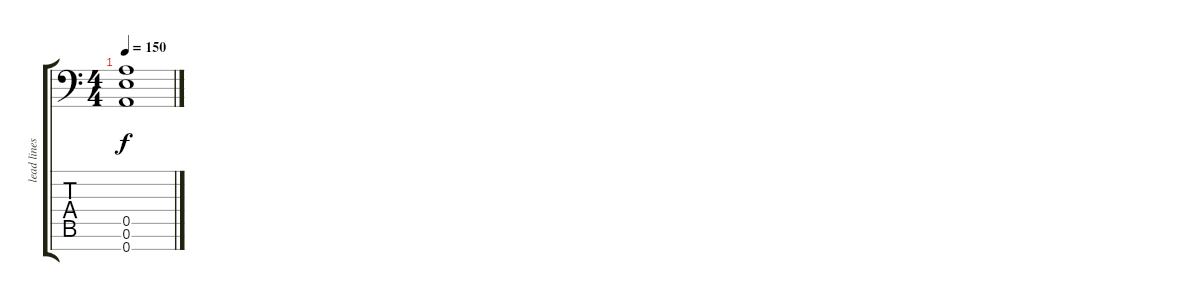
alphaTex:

\track ("lead lines" "lead lines") {instrument distortionguitar}
\staff {score tabs}
\tuning (E4 B3 G3 D3 A2 E2 A1) {hide}
\ts (4 4)
\tempo 150
\clef f4
\ks c
(0.5 0.6 0.7).1{dy f}
